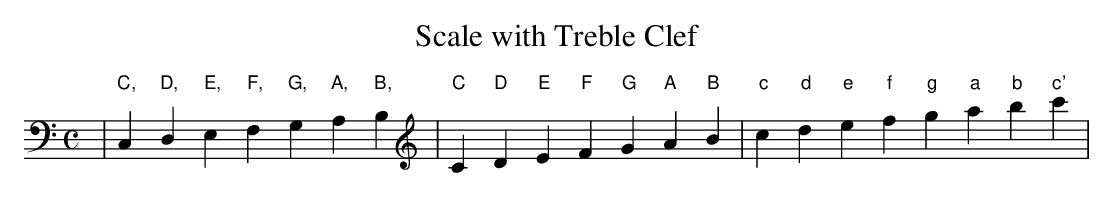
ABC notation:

X:1
T:Scale with Treble Clef
M:C
K:C
L: 1/4
| "C,"C,"D,"D,"E,"E,"F,"F, "G,"G,"A,"A,"B,"B,\
| "C"C"D"D"E"E"F"F "G"G"A"A"B"B \
| "c"c"d"d"e"e"f"f "g"g"a"a"b"b"c'"c' |
